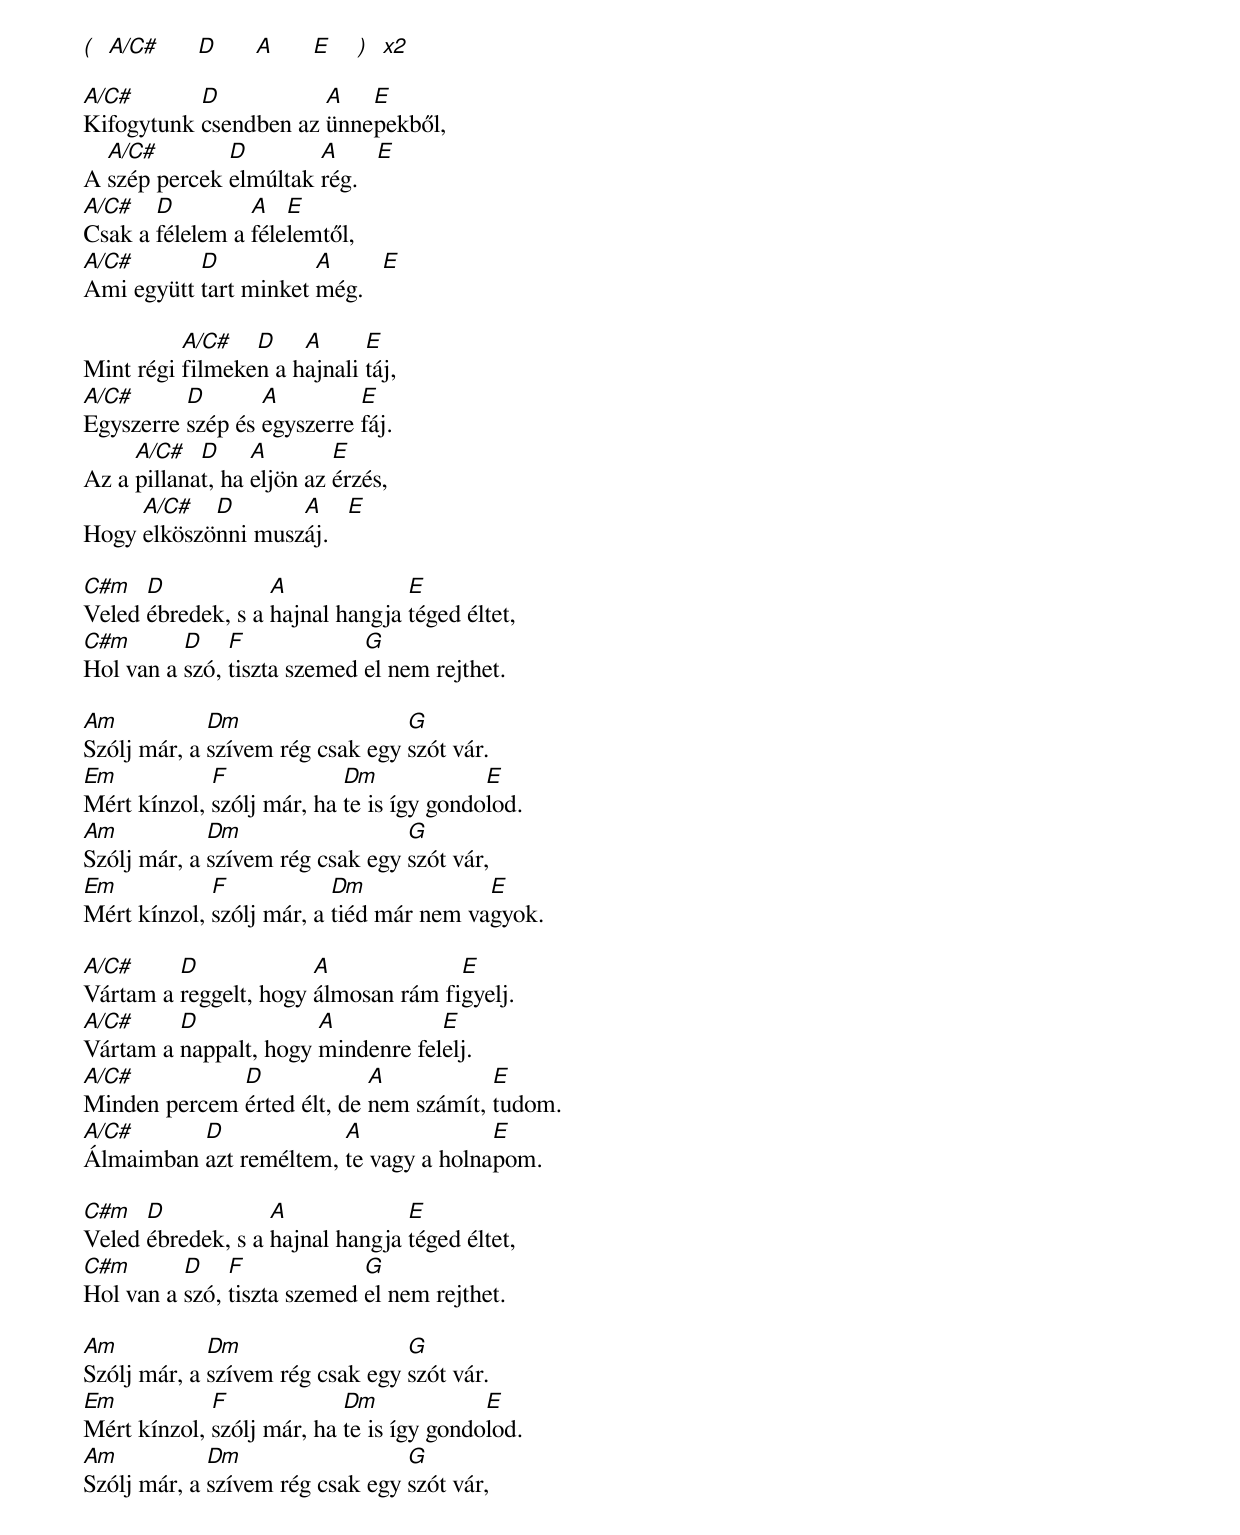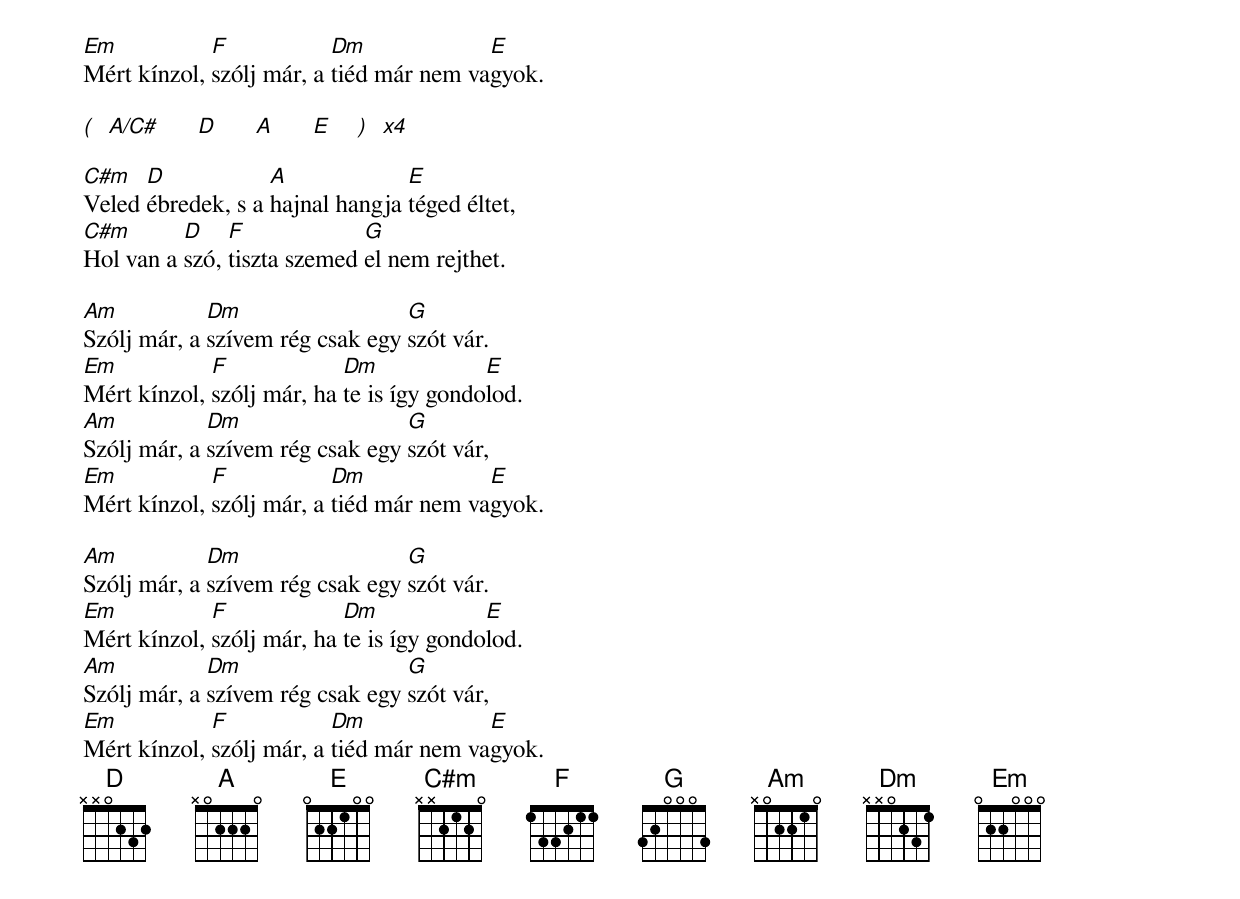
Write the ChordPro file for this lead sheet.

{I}
[(]  [A/C#]      [D]      [A]      [E]    [)]  [x2]

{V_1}
[A/C#]Kifogytunk [D]csendben az [A]ünne[E]pekből,
A [A/C#]szép percek [D]elmúltak [A]rég.   [E]
[A/C#]Csak a [D]félelem a [A]féle[E]lemtől,
[A/C#]Ami együtt [D]tart minket [A]még.   [E]

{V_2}
Mint régi [A/C#]filmeke[D]n a h[A]ajnali [E]táj,
[A/C#]Egyszerre [D]szép és [A]egyszerre [E]fáj.
Az a [A/C#]pillana[D]t, ha [A]eljön az [E]érzés,
Hogy [A/C#]elköszö[D]nni musz[A]áj.   [E]

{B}
[C#m]Veled [D]ébredek, s a [A]hajnal hangja [E]téged éltet,
[C#m]Hol van a [D]szó, [F]tiszta szemed [G]el nem rejthet.

{C}
[Am]Szólj már, a [Dm]szívem rég csak egy [G]szót vár.
[Em]Mért kínzol, [F]szólj már, ha [Dm]te is így gondo[E]lod.
[Am]Szólj már, a [Dm]szívem rég csak egy [G]szót vár,
[Em]Mért kínzol, [F]szólj már, a [Dm]tiéd már nem va[E]gyok.

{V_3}
[A/C#]Vártam a [D]reggelt, hogy [A]álmosan rám fi[E]gyelj.
[A/C#]Vártam a [D]nappalt, hogy [A]mindenre fel[E]elj.
[A/C#]Minden percem [D]érted élt, de [A]nem számít, [E]tudom.
[A/C#]Álmaimban [D]azt reméltem, [A]te vagy a holna[E]pom.

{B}
[C#m]Veled [D]ébredek, s a [A]hajnal hangja [E]téged éltet,
[C#m]Hol van a [D]szó, [F]tiszta szemed [G]el nem rejthet.

{C}
[Am]Szólj már, a [Dm]szívem rég csak egy [G]szót vár.
[Em]Mért kínzol, [F]szólj már, ha [Dm]te is így gondo[E]lod.
[Am]Szólj már, a [Dm]szívem rég csak egy [G]szót vár,
[Em]Mért kínzol, [F]szólj már, a [Dm]tiéd már nem va[E]gyok.

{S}
[(]  [A/C#]      [D]      [A]      [E]    [)]  [x4]

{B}
[C#m]Veled [D]ébredek, s a [A]hajnal hangja [E]téged éltet,
[C#m]Hol van a [D]szó, [F]tiszta szemed [G]el nem rejthet.

{C}
[Am]Szólj már, a [Dm]szívem rég csak egy [G]szót vár.
[Em]Mért kínzol, [F]szólj már, ha [Dm]te is így gondo[E]lod.
[Am]Szólj már, a [Dm]szívem rég csak egy [G]szót vár,
[Em]Mért kínzol, [F]szólj már, a [Dm]tiéd már nem va[E]gyok.

{C}
[Am]Szólj már, a [Dm]szívem rég csak egy [G]szót vár.
[Em]Mért kínzol, [F]szólj már, ha [Dm]te is így gondo[E]lod.
[Am]Szólj már, a [Dm]szívem rég csak egy [G]szót vár,
[Em]Mért kínzol, [F]szólj már, a [Dm]tiéd már nem va[E]gyok.
